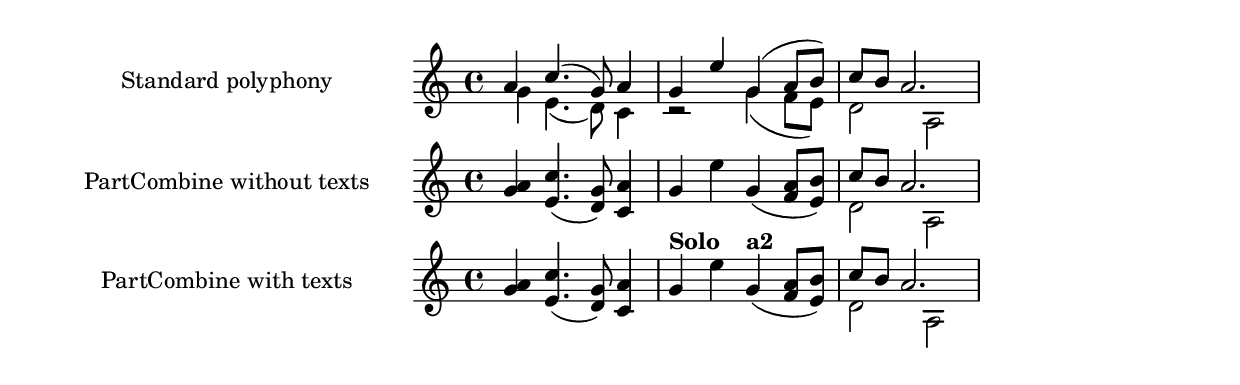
%% Do not edit this file; it is automatically
%% generated from LSR http://lsr.dsi.unimi.it
%% This file is in the public domain.
\version "2.13.4"

\header {
  lsrtags = "simultaneous-notes, text"

%% Translation of GIT committish: b2d4318d6c53df8469dfa4da09b27c15a374d0ca
  texidoces = "
La herramienta de combinación de partes ( instrucción
@code{\\partcombine}) permite la combinación de varias partes
diferentes sobre el mismo pentagrama.  Las indicaciones textuales
tales como \"solo\" o \"a2\" se añaden de forma predeterminada;
para quitarlas, sencillamente establezca la propiedad
@code{printPartCombineTexts} al valor \"falso\".  Para partituras
vocales (como himnos), no hay necesidad de añadir los textos
\"solo\" o \"a2\", por lo que se deben desactivar.  Sin embargo,
podría ser mejor no usarlo si hay solos, porque éstos no se
indicarán.  En tales casos podría ser preferible la notación
polifónica estándar.

Este fragmento de código presenta las tres formas en que se pueden
imprimir dos partes sobre un solo pentagrama: polifonía estándar,
@code{\\partcombine} sin textos, y @code{\\partcombine} con
textos.

"
  doctitlees = "Combinar dos partes sobre el mismo pentagrama"

%% Translation of GIT committish: d96023d8792c8af202c7cb8508010c0d3648899d
  texidocde = "
Die Funktion, die Stimmen kombiniert (also der @code{\\partcombine}-Befehl)
ermöglicht die Kombination unterschiedlicher Stimmen auf einem
System.  Textanweisungen wie \"solo\" or \"a2\" werden automatisch
hinzugefügt.  Wenn man sie entfernen will, muss man die Eigenschaft
@code{printPartCombineTexts} auf flasch setzen.  Für Klavierauszüge
muss natürlich kein \"solo\"/\"a2\" usw. hinzugefügt werdne, man
sollte sie also ausschalten.  Wenn aber Solo-Stellen in einem
Klavierauszug oder einer Chorpartitur angezeigt werden, ist es besser,
normale Polyphonie zu verwenden, weil so die Solostellen angezeigt
werden, auch wenn der Text des Stimmenkombinierers ausgeschaltet ist.

Der Schnipsel zeigt drei Möglichkeiten, Stimmen auf einem System zu
kombinieren: Standardpolyphonie, @code{\\partcombine} ohne Text und
@code{\\partcombine} mit Text.

"
  doctitlede = "Zwei Stimmen auf einem System kombinieren"
%% Translation of GIT committish: c39256c433c9e0d80429fb768cde5834541524f8
  texidocfr = "
L'outil de combinaison de parties (la commande @code{\\partcombine})
permet d'avoir deux parties différentes sur une même portée.  LilyPond
ajoute automatiquement des indications textuelles, telles que @qq{solo}
ou @qq{a2}.  Si votre intention n'est que de fusionner les parties, sans
ajouter de texte, assignez faux à la propriété
@code{printPartCombineTexts}.  Dans le cas de partitions vocales, et
plus particulièrement d'hymnes, ces @qq{solo/a2} ne sont d'aucune
utilité, aussi vaut-il mieux les désactiver.  Dans le cas où il y aurait
alternance entre @emph{solo} et @emph{tutti}, il vaut mieux faire appel
à de la musique polyphonique standard.

Voici trois moyens d'imprimer deux parties sur un même portée : en
polyphonie normale, avec @code{\\partcombine} sans indication
supplémentaire, et avec @code{\\partcombine} commentée.

"
  doctitlefr = "Combinaison de deux parties sur une même portée"


  texidoc = "
The part combiner tool ( @code{\\partcombine} command ) allows the
combination of several different parts on the same staff.  Text
directions such as @qq{solo} or @qq{a2} are added by default; to remove
them, simply set the property @code{printPartCombineTexts} to @code{f}.
For vocal scores (hymns), there is no need to add @qq{solo/a2} texts,
so they should be switched off.  However, it might be better not to use
it if there are any solos, as they won't be indicated.  In such cases,
standard polyphonic notation may be preferable.

This snippet presents the three ways two parts can be printed on a same
staff: standard polyphony, @code{\\partcombine} without texts, and
@code{\\partcombine} with texts.




"
  doctitle = "Combining two parts on the same staff"
} % begin verbatim

musicUp = \relative c'' {
  \time 4/4
  a4 c4.( g8) a4 |
  g4 e' g,( a8 b) |
  c b a2.
}

musicDown = \relative c'' {
  g4 e4.( d8) c4 |
  r2 g'4( f8 e) |
  d2 \stemDown a
}

\score {
  <<
    <<
    \new Staff {
      \set Staff.instrumentName = "Standard polyphony  "
      << \musicUp \\ \musicDown >>
    }
    \new Staff \with { printPartCombineTexts = ##f } {
      \set Staff.instrumentName = "PartCombine without texts  "
      \partcombine \musicUp \musicDown
    }
    \new Staff {
      \set Staff.instrumentName = "PartCombine with texts  "
      \partcombine \musicUp \musicDown
    }
    >>
  >>
  \layout {
    indent = 6.0\cm
    \context {
      \Score
      \override SystemStartBar #'collapse-height = #30
    }
  }
}

